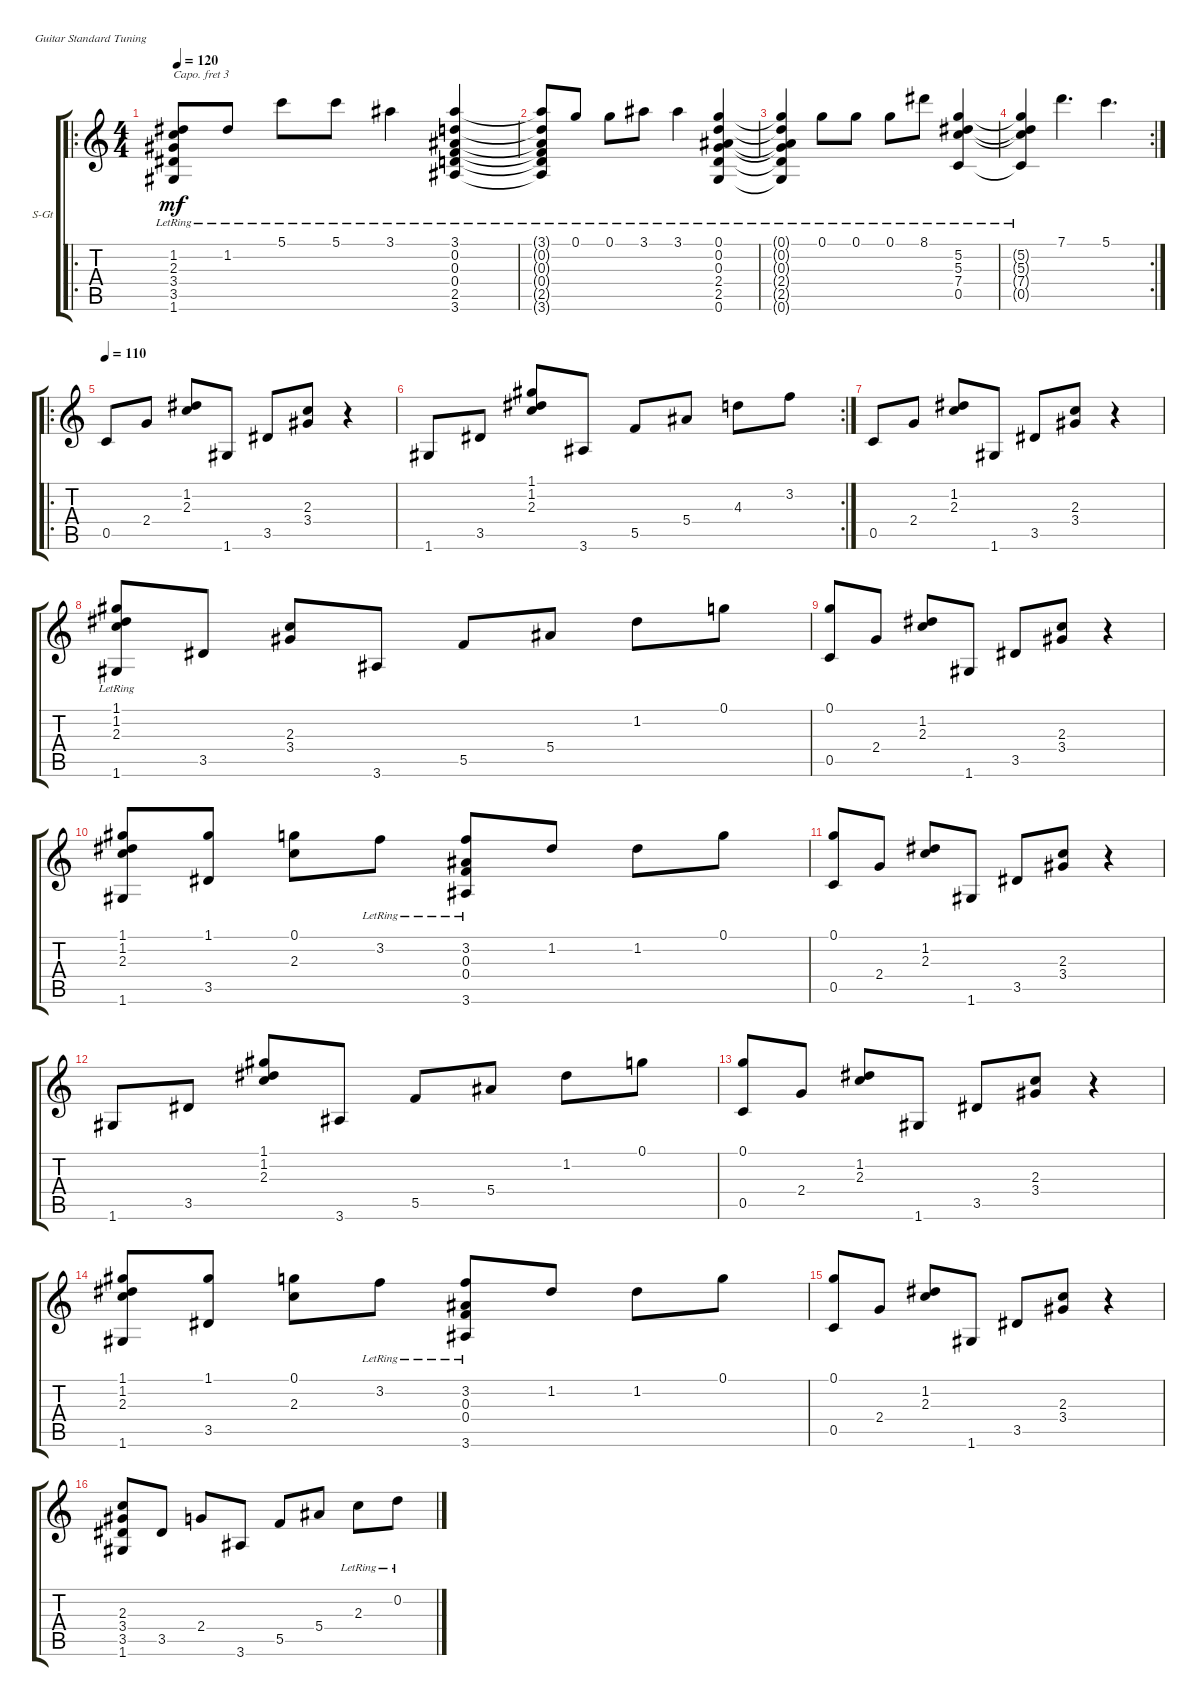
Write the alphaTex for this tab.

\defaultSystemsLayout 4
\bracketExtendMode groupsimilarinstruments
\firstSystemTrackNameOrientation horizontal
\otherSystemsTrackNameOrientation horizontal
\track ("Steel Guitar" "S-Gt") {instrument acousticguitarsteel}
\staff {score tabs}
\capo 3
\tuning (E4 B3 G3 D3 A2 E2)
\ro
\ts (4 4)
\tempo 120
\clef g2
\ks c
(3.5{lr t} 1.6{lr t} 3.4{lr t} 2.3{lr t} 1.2{lr t}).8{dy mf} 1.2{lr}.8 5.1{lr}.8 5.1{lr}.8 3.1{lr}.4 (3.6{lr} 2.5 0.4 0.3 0.2 3.1).4 |
(3.6{lr t} 2.5{t} 0.4{t} 0.3{t} 0.2{t} 3.1{t}).8 0.1{lr}.8 0.1{lr}.8 3.1{lr}.8 3.1{lr}.4 (0.6{lr} 2.5{lr} 2.4{lr} 0.3{lr} 0.2{lr} 0.1{lr}).4 |
(0.6{lr t} 2.5{lr t} 2.4{lr t} 0.2{lr t} 0.3{lr t} 0.1{lr t}).4 0.1{lr}.8 0.1{lr}.8 0.1{lr}.8 8.1{lr}.8 (0.5{lr} 7.4 5.3 5.2).4 |
\rc 2
(0.5{lr t} 7.4{t} 5.3{t} 5.2{t}).4 7.1.4{d} 5.1.4{d} |
\ro
\tempo 110
0.5.8 2.4.8 (2.3 1.2).8 1.6.8 3.5.8 (3.4 2.3).8 r.4 |
\rc 2
1.6.8 3.5.8 (2.3 1.1 1.2).8 3.6.8 5.5.8 5.4.8 4.3.8 3.2.8 |
0.5.8 2.4.8 (2.3 1.2).8 1.6.8 3.5.8 (3.4 2.3).8 r.4 |
(1.6{lr} 1.1{lr} 1.2{lr} 2.3{lr}).8 3.5.8 (3.4 2.3).8 3.6.8 5.5.8 5.4.8 1.2.8 0.1.8 |
(0.1 0.5).8 2.4.8 (2.3 1.2).8 1.6.8 3.5.8 (3.4 2.3).8 r.4 |
(1.6 1.1 1.2 2.3).8 (3.5 1.1).8 (2.3 0.1).8 3.2{lr}.8 (3.6{lr} 0.4{lr} 0.3{lr} 3.2{lr}).8 1.2.8 1.2.8 0.1.8 |
(0.5 0.1).8 2.4.8 (2.3 1.2).8 1.6.8 3.5.8 (3.4 2.3).8 r.4 |
1.6.8 3.5.8 (2.3 1.1 1.2).8 3.6.8 5.5.8 5.4.8 1.2.8 0.1.8 |
(0.5 0.1).8 2.4.8 (2.3 1.2).8 1.6.8 3.5.8 (3.4 2.3).8 r.4 |
(1.6 1.1 1.2 2.3).8 (3.5 1.1).8 (2.3 0.1).8 3.2{lr}.8 (3.6{lr} 0.4{lr} 0.3{lr} 3.2{lr}).8 1.2.8 1.2.8 0.1.8 |
(0.5 0.1).8 2.4.8 (2.3 1.2).8 1.6.8 3.5.8 (3.4 2.3).8 r.4 |
(1.6 3.5 3.4 2.3).8 3.5.8 2.4.8 3.6.8 5.5.8 5.4.8 2.3{lr}.8 0.2{lr}.8
